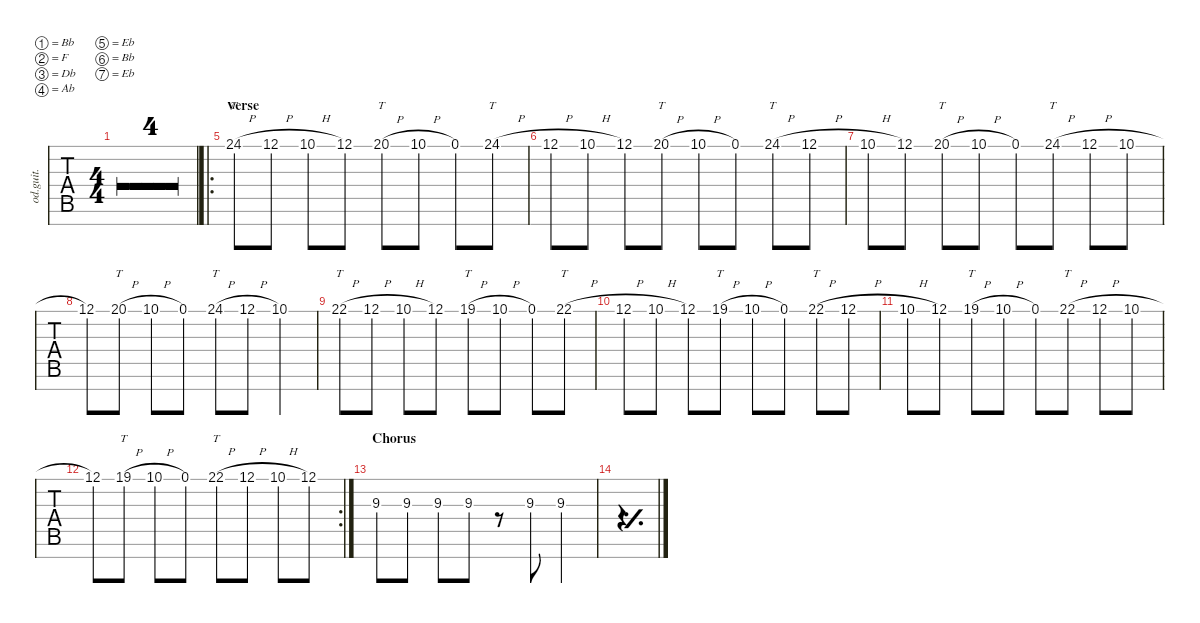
\defaultSystemsLayout 4
\hideDynamics
\bracketExtendMode nobrackets
\track ("Lead Guitar" "od.guit.") {multiBarRest instrument distortionguitar}
\staff {tabs}
\tuning (Bb3 F3 Db3 Ab2 Eb2 Bb1 Eb1)
\ts (4 4)
\tempo 192
\clef g2
\ks c
|
|
|
|
\ro
\section ("" "Verse")
24.1{h acc #}.8{tt beam Down} 12.1{h acc #}.8{beam Down} 10.1{h acc #}.8{beam Down} 12.1{acc #}.8{beam Down} 20.1{h acc #}.8{tt beam Down} 10.1{h acc #}.8{beam Down} 0.1{acc #}.8{beam Down} 24.1{h acc #}.8{tt beam Down} |
12.1{h acc #}.8{beam Down} 10.1{h acc #}.8{beam Down} 12.1{acc #}.8{beam Down} 20.1{h acc #}.8{tt beam Down} 10.1{h acc #}.8{beam Down} 0.1{acc #}.8{beam Down} 24.1{h acc #}.8{tt beam Down} 12.1{h acc #}.8{beam Down} |
10.1{h acc #}.8{beam Down} 12.1{acc #}.8{beam Down} 20.1{h acc #}.8{tt beam Down} 10.1{h acc #}.8{beam Down} 0.1{acc #}.8{beam Down} 24.1{h acc #}.8{tt beam Down} 12.1{h acc #}.8{beam Down} 10.1{h acc #}.8{beam Down} |
12.1{acc #}.8{beam Down} 20.1{h acc #}.8{tt beam Down} 10.1{h acc #}.8{beam Down} 0.1{acc #}.8{beam Down} 24.1{h acc #}.8{tt beam Down} 12.1{h acc #}.8{beam Down} 10.1{acc #}.4{beam Down} |
22.1{h acc #}.8{tt beam Down} 12.1{h acc #}.8{beam Down} 10.1{h acc #}.8{beam Down} 12.1{acc #}.8{beam Down} 19.1{h}.8{tt beam Down} 10.1{h acc #}.8{beam Down} 0.1{acc #}.8{beam Down} 22.1{h acc #}.8{tt beam Down} |
12.1{h acc #}.8{beam Down} 10.1{h acc #}.8{beam Down} 12.1{acc #}.8{beam Down} 19.1{h}.8{tt beam Down} 10.1{h acc #}.8{beam Down} 0.1{acc #}.8{beam Down} 22.1{h acc #}.8{tt beam Down} 12.1{h acc #}.8{beam Down} |
10.1{h acc #}.8{beam Down} 12.1{acc #}.8{beam Down} 19.1{h}.8{tt beam Down} 10.1{h acc #}.8{beam Down} 0.1{acc #}.8{beam Down} 22.1{h acc #}.8{tt beam Down} 12.1{h acc #}.8{beam Down} 10.1{h acc #}.8{beam Down} |
\rc 2
12.1{acc #}.8{beam Down} 19.1{h}.8{tt beam Down} 10.1{h acc #}.8{beam Down} 0.1{acc #}.8{beam Down} 22.1{h acc #}.8{tt beam Down} 12.1{h acc #}.8{beam Down} 10.1{h acc #}.8{beam Down} 12.1{acc #}.8{beam Down} |
\section ("" "Chorus")
9.3{acc #}.8{beam Up} 9.3{acc #}.8{beam Up} 9.3{acc #}.8{beam Up} 9.3{acc #}.8{beam Up} r.8{beam Down} 9.3{acc #}.8{beam Up} 9.3{st acc #}.4{beam Up} |
\simile simple
